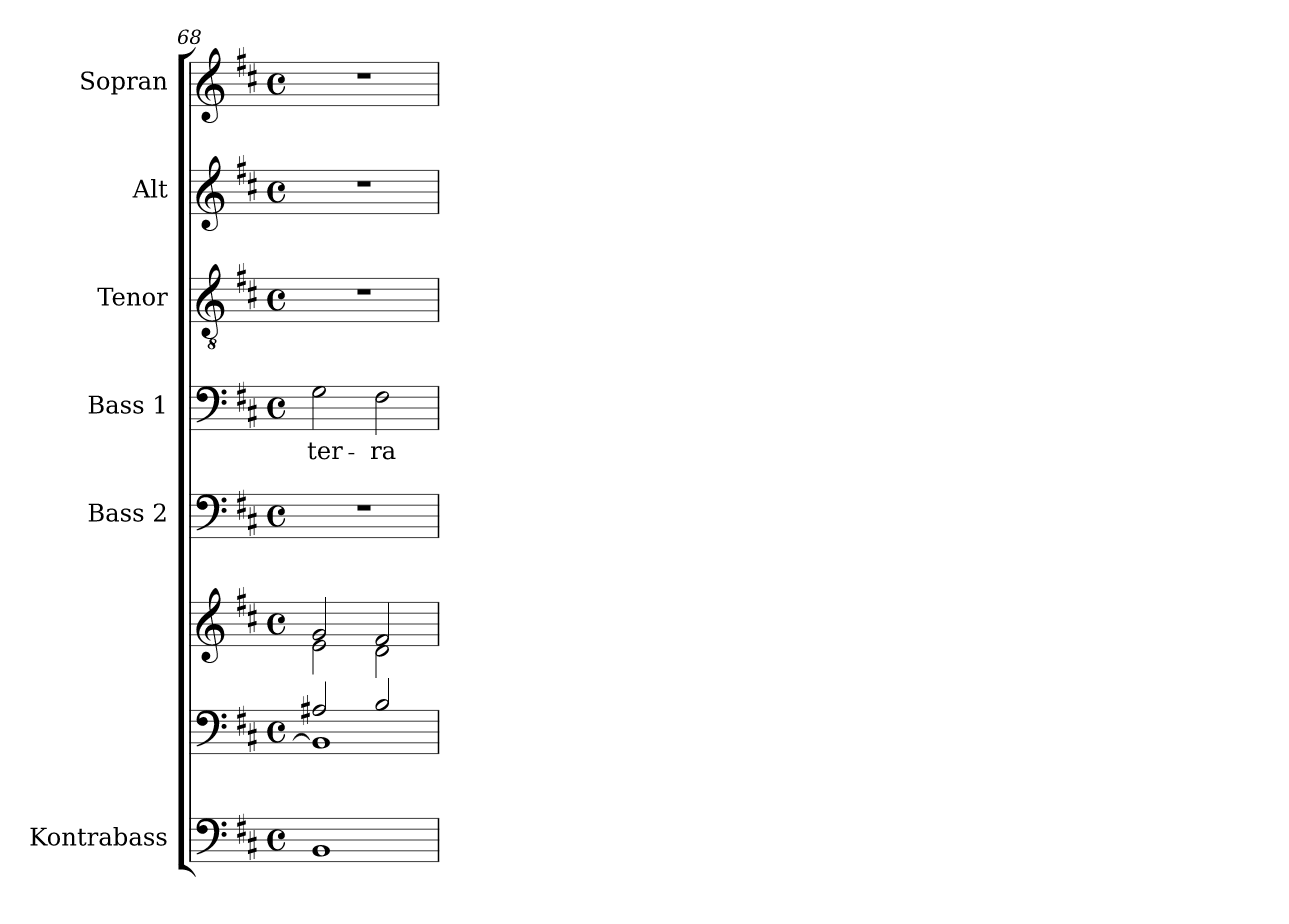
**kern	**kern	**kern	**kern	**kern	**text	**kern	**kern	**kern
*part7	*part6	*part6	*part5	*part4	*part4	*part3	*part2	*part1
*staff8	*staff7	*staff6	*staff5	*staff4	*staff4	*staff3	*staff2	*staff1
*I"Kontrabass	*	*	*I"Bass 2	*I"Bass 1	*	*I"Tenor	*I"Alt	*I"Sopran
*I'Kb.	*	*	*I'B. 2	*I'B. 1	*	*I'T.	*I'A.	*I'S.
*clefF4	*clefF4	*clefG2	*clefF4	*clefF4	*	*clefGv2	*clefG2	*clefG2
*ITrd7c12	*	*	*	*	*	*	*	*
*k[f#c#]	*k[f#c#]	*k[f#c#]	*k[f#c#]	*k[f#c#]	*	*k[f#c#]	*k[f#c#]	*k[f#c#]
*D:	*D:	*D:	*D:	*D:	*	*D:	*D:	*D:
*M4/4	*M4/4	*M4/4	*M4/4	*M4/4	*	*M4/4	*M4/4	*M4/4
*met(c)	*met(c)	*met(c)	*met(c)	*met(c)	*	*met(c)	*met(c)	*met(c)
=68	=68	=68	=68	=68	=68	=68	=68	=68
*	*^	*^	*	*	*	*	*	*
!	!	!	!	!	!	!	!LO:LY:b	!	!	!
1BBB	2A#X/	1BB]	2g/	2e\	1r	2G\	ter-	1r	1r	1r
!	!	!	!	!	!	!	!LO:LY:b	!	!	!
.	2B/	.	2f#/	2d\	.	2F#\	-ra	.	.	.
*	*v	*v	*	*	*	*	*	*	*	*
*	*	*v	*v	*	*	*	*	*	*
=	=	=	=	=	=	=	=	=
*-	*-	*-	*-	*-	*-	*-	*-	*-
